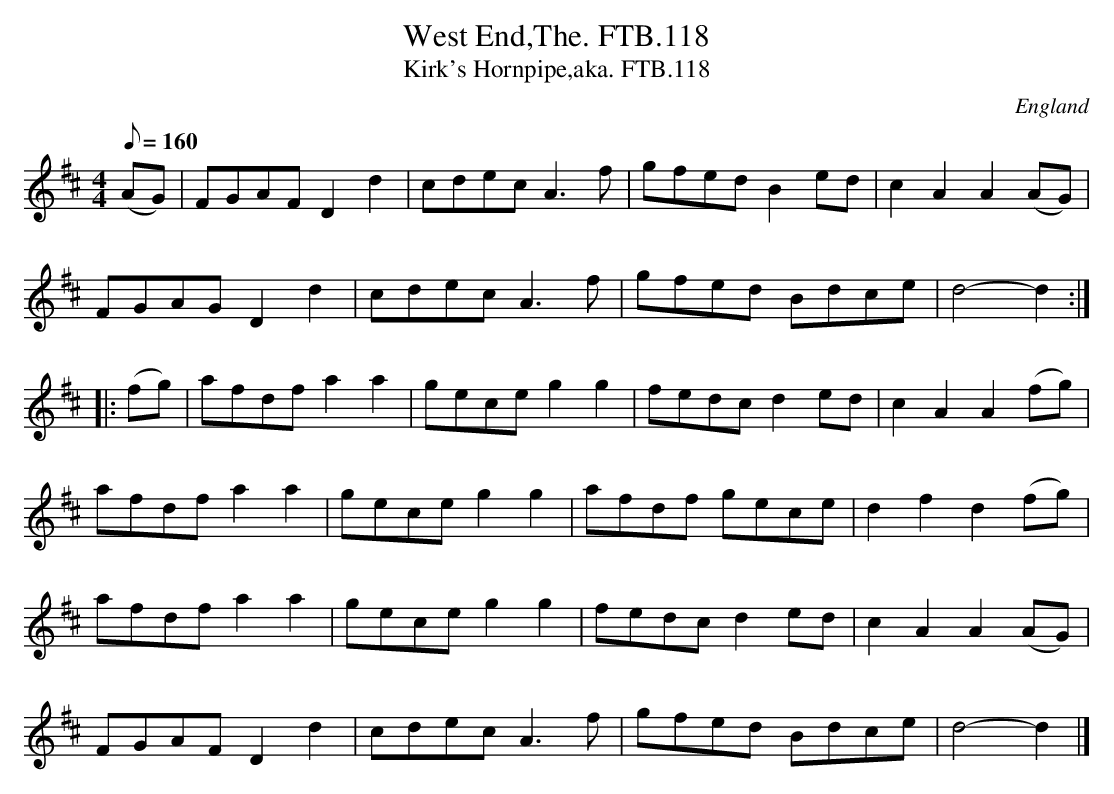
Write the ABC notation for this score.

X:1
T:West End,The. FTB.118
T:Kirk's Hornpipe,aka. FTB.118
M:4/4
L:1/8
Q:160
O:England
K:D major
(AG)|FGAFD2d2|cdecA3f|gfedB2ed|c2A2A2(AG)|
FGAGD2d2|cdecA3f|gfed Bdce|d4-d2:|
|:(fg)|afdfa2a2|geceg2g2|fedcd2ed|c2A2A2(fg)|
afdfa2a2|geceg2g2|afdf gece|d2f2d2(fg)|
afdfa2a2|geceg2g2|fedcd2ed|c2A2A2(AG)|
FGAFD2d2|cdecA3f|gfed Bdce|d4-d2|]
